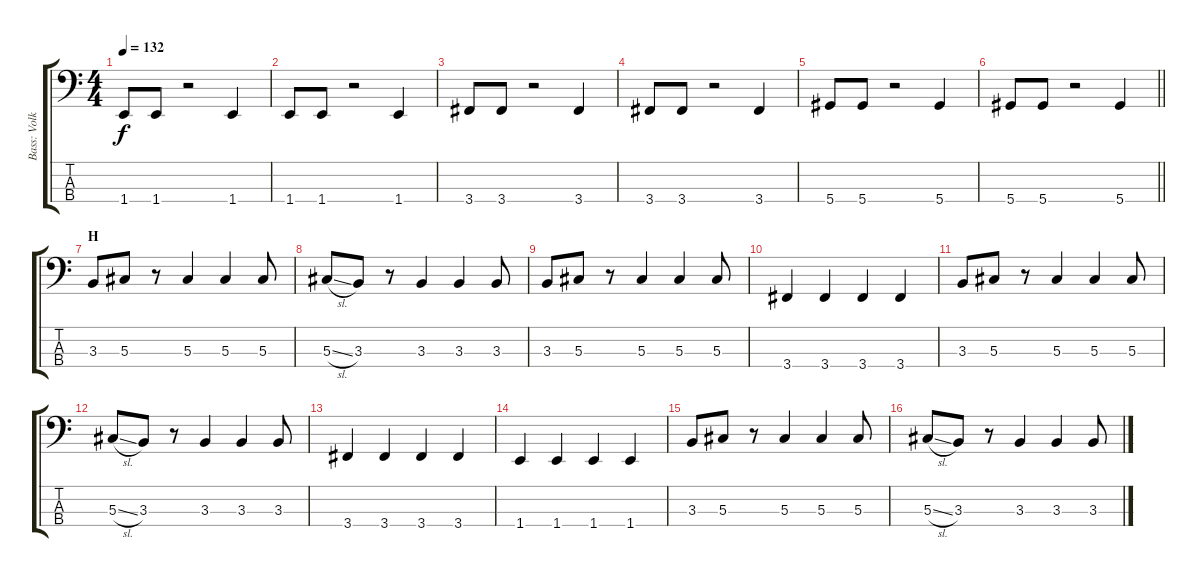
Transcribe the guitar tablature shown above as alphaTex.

\track ("Bass: Volker" "Bass: Volk") {instrument electricbassfinger}
\staff {score tabs}
\tuning (Gb2 Db2 Ab1 Eb1) {hide}
\ts (4 4)
\tempo 132
\clef f4
\ks c
1.4.8{dy f} 1.4.8 r.2 1.4.4 |
1.4.8 1.4.8 r.2 1.4.4 |
3.4.8 3.4.8 r.2 3.4.4 |
3.4.8 3.4.8 r.2 3.4.4 |
5.4.8 5.4.8 r.2 5.4.4 |
\barLineRight lightlight
5.4.8 5.4.8 r.2 5.4.4 |
\section ("" "H")
3.3.8 5.3.8 r.8 5.3.4 5.3.4 5.3.8 |
5.3{sl}.8 3.3.8 r.8 3.3.4 3.3.4 3.3.8 |
3.3.8 5.3.8 r.8 5.3.4 5.3.4 5.3.8 |
3.4.4 3.4.4 3.4.4 3.4.4 |
3.3.8 5.3.8 r.8 5.3.4 5.3.4 5.3.8 |
5.3{sl}.8 3.3.8 r.8 3.3.4 3.3.4 3.3.8 |
3.4.4 3.4.4 3.4.4 3.4.4 |
1.4.4 1.4.4 1.4.4 1.4.4 |
3.3.8 5.3.8 r.8 5.3.4 5.3.4 5.3.8 |
5.3{sl}.8 3.3.8 r.8 3.3.4 3.3.4 3.3.8
